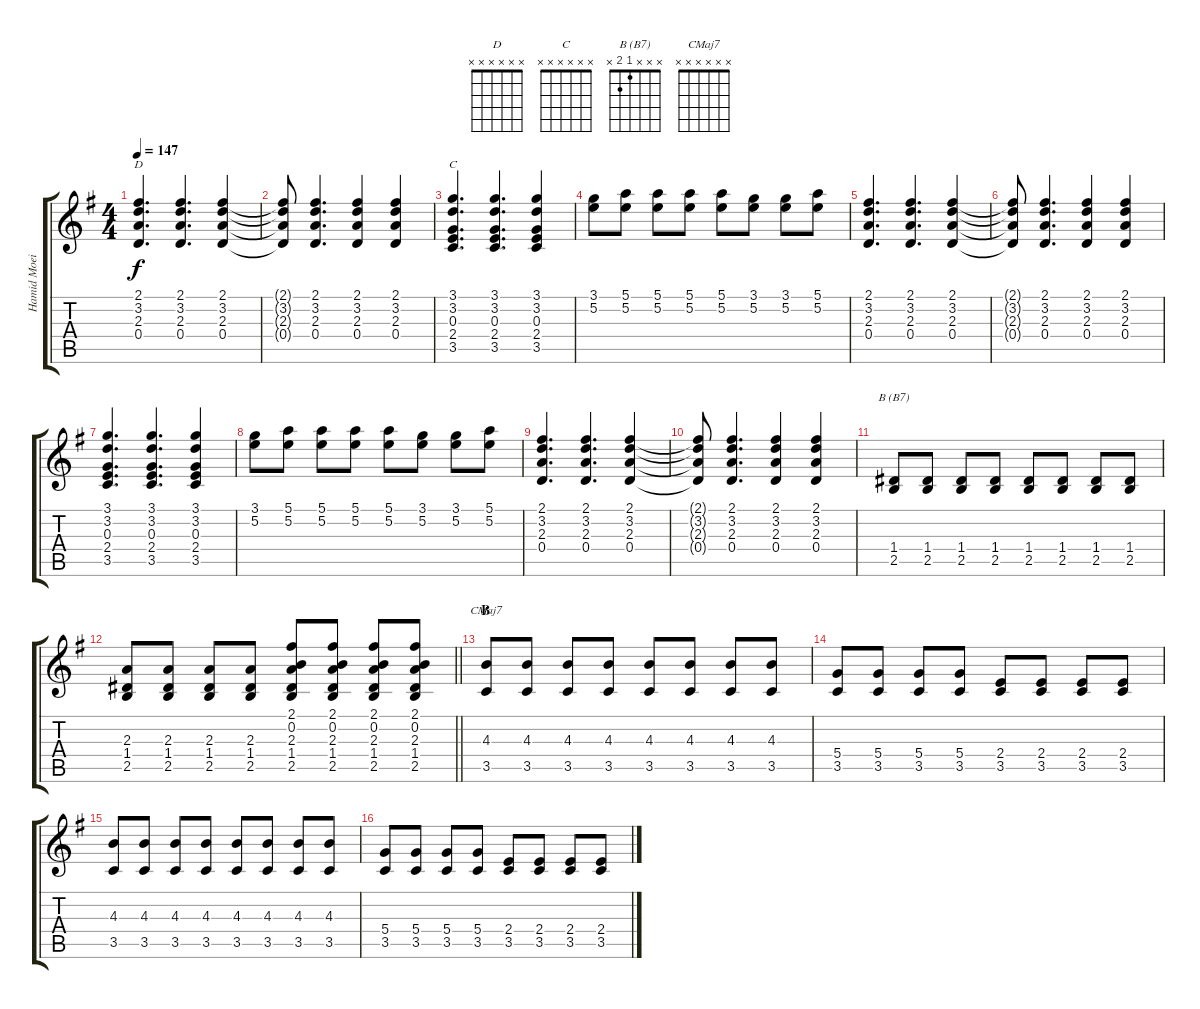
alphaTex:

\track ("Hamid Moeini" "Hamid Moei") {instrument distortionguitar}
\staff {score tabs}
\tuning (E4 B3 G3 D3 A2 E2) {hide}
\chord ("D" x x x x x x)
\chord ("C" x x x x x x)
\chord ("B (B7)" x x x 1 2 x)
\chord ("CMaj7" x x x x x x)
\ts (4 4)
\tempo 147
\clef g2
\ks eminor
(2.1 3.2 2.3 0.4).4{d ch "D" dy f} (2.1 3.2 2.3 0.4).4{d} (2.1 3.2 2.3 0.4).4 |
(2.1{t} 3.2{t} 2.3{t} 0.4{t}).8 (2.1 3.2 2.3 0.4).4{d} (2.1 3.2 2.3 0.4).4 (2.1 3.2 2.3 0.4).4 |
(3.1 3.2 0.3 2.4 3.5).4{d ch "C"} (3.1 3.2 0.3 2.4 3.5).4{d} (3.1 3.2 0.3 2.4 3.5).4 |
(3.1 5.2).8 (5.1 5.2).8 (5.1 5.2).8 (5.1 5.2).8 (5.1 5.2).8 (3.1 5.2).8 (3.1 5.2).8 (5.1 5.2).8 |
(2.1 3.2 2.3 0.4).4{d} (2.1 3.2 2.3 0.4).4{d} (2.1 3.2 2.3 0.4).4 |
(2.1{t} 3.2{t} 2.3{t} 0.4{t}).8 (2.1 3.2 2.3 0.4).4{d} (2.1 3.2 2.3 0.4).4 (2.1 3.2 2.3 0.4).4 |
(3.1 3.2 0.3 2.4 3.5).4{d} (3.1 3.2 0.3 2.4 3.5).4{d} (3.1 3.2 0.3 2.4 3.5).4 |
(3.1 5.2).8 (5.1 5.2).8 (5.1 5.2).8 (5.1 5.2).8 (5.1 5.2).8 (3.1 5.2).8 (3.1 5.2).8 (5.1 5.2).8 |
(2.1 3.2 2.3 0.4).4{d} (2.1 3.2 2.3 0.4).4{d} (2.1 3.2 2.3 0.4).4 |
(2.1{t} 3.2{t} 2.3{t} 0.4{t}).8 (2.1 3.2 2.3 0.4).4{d} (2.1 3.2 2.3 0.4).4 (2.1 3.2 2.3 0.4).4 |
(1.4 2.5).8{ch "B (B7)"} (1.4 2.5).8 (1.4 2.5).8 (1.4 2.5).8 (1.4 2.5).8 (1.4 2.5).8 (1.4 2.5).8 (1.4 2.5).8 |
\barLineRight lightlight
(2.3 1.4 2.5).8 (2.3 1.4 2.5).8 (2.3 1.4 2.5).8 (2.3 1.4 2.5).8 (2.1 0.2 2.3 1.4 2.5).8 (2.1 0.2 2.3 1.4 2.5).8 (2.1 0.2 2.3 1.4 2.5).8 (2.1 0.2 2.3 1.4 2.5).8 |
\section ("" "B")
(4.3 3.5).8{ch "CMaj7"} (4.3 3.5).8 (4.3 3.5).8 (4.3 3.5).8 (4.3 3.5).8 (4.3 3.5).8 (4.3 3.5).8 (4.3 3.5).8 |
(5.4 3.5).8 (5.4 3.5).8 (5.4 3.5).8 (5.4 3.5).8 (2.4 3.5).8 (2.4 3.5).8 (2.4 3.5).8 (2.4 3.5).8 |
(4.3 3.5).8 (4.3 3.5).8 (4.3 3.5).8 (4.3 3.5).8 (4.3 3.5).8 (4.3 3.5).8 (4.3 3.5).8 (4.3 3.5).8 |
(5.4 3.5).8 (5.4 3.5).8 (5.4 3.5).8 (5.4 3.5).8 (2.4 3.5).8 (2.4 3.5).8 (2.4 3.5).8 (2.4 3.5).8
